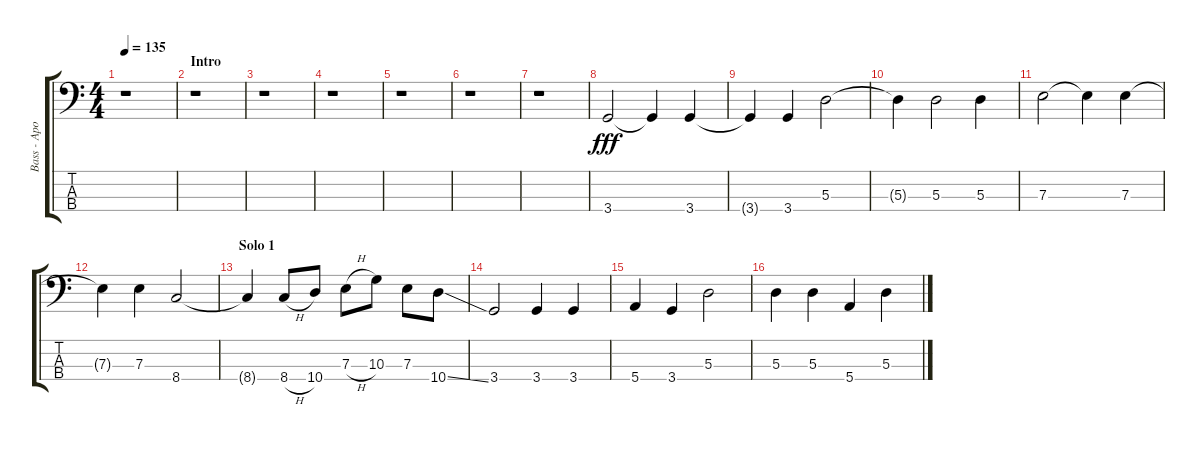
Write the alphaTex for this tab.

\track ("Bass - Apoio" "Bass - Apo") {instrument acousticguitarsteel}
\staff {score tabs}
\tuning (G2 D2 A1 E1) {hide}
\ts (4 4)
\tempo 135
\clef f4
\ks c
r.1{dy fff instrument acousticguitarsteel} |
\section ("" "Intro")
r.1 |
r.1 |
r.1 |
r.1 |
r.1 |
r.1 |
3.4.2 3.4{t}.4 3.4.4 |
3.4{t}.4 3.4.4 5.3.2 |
5.3{t}.4 5.3.2 5.3.4 |
7.3.2 7.3{t}.4 7.3.4 |
7.3{t}.4 7.3.4 8.4.2 |
\section ("" "Solo 1")
8.4{t}.4 8.4{h}.8 10.4.8 7.3{h}.8 10.3.8 7.3.8 10.4{ss}.8 |
3.4.2 3.4.4 3.4.4 |
5.4.4 3.4.4 5.3.2 |
5.3.4 5.3.4 5.4.4 5.3.4
